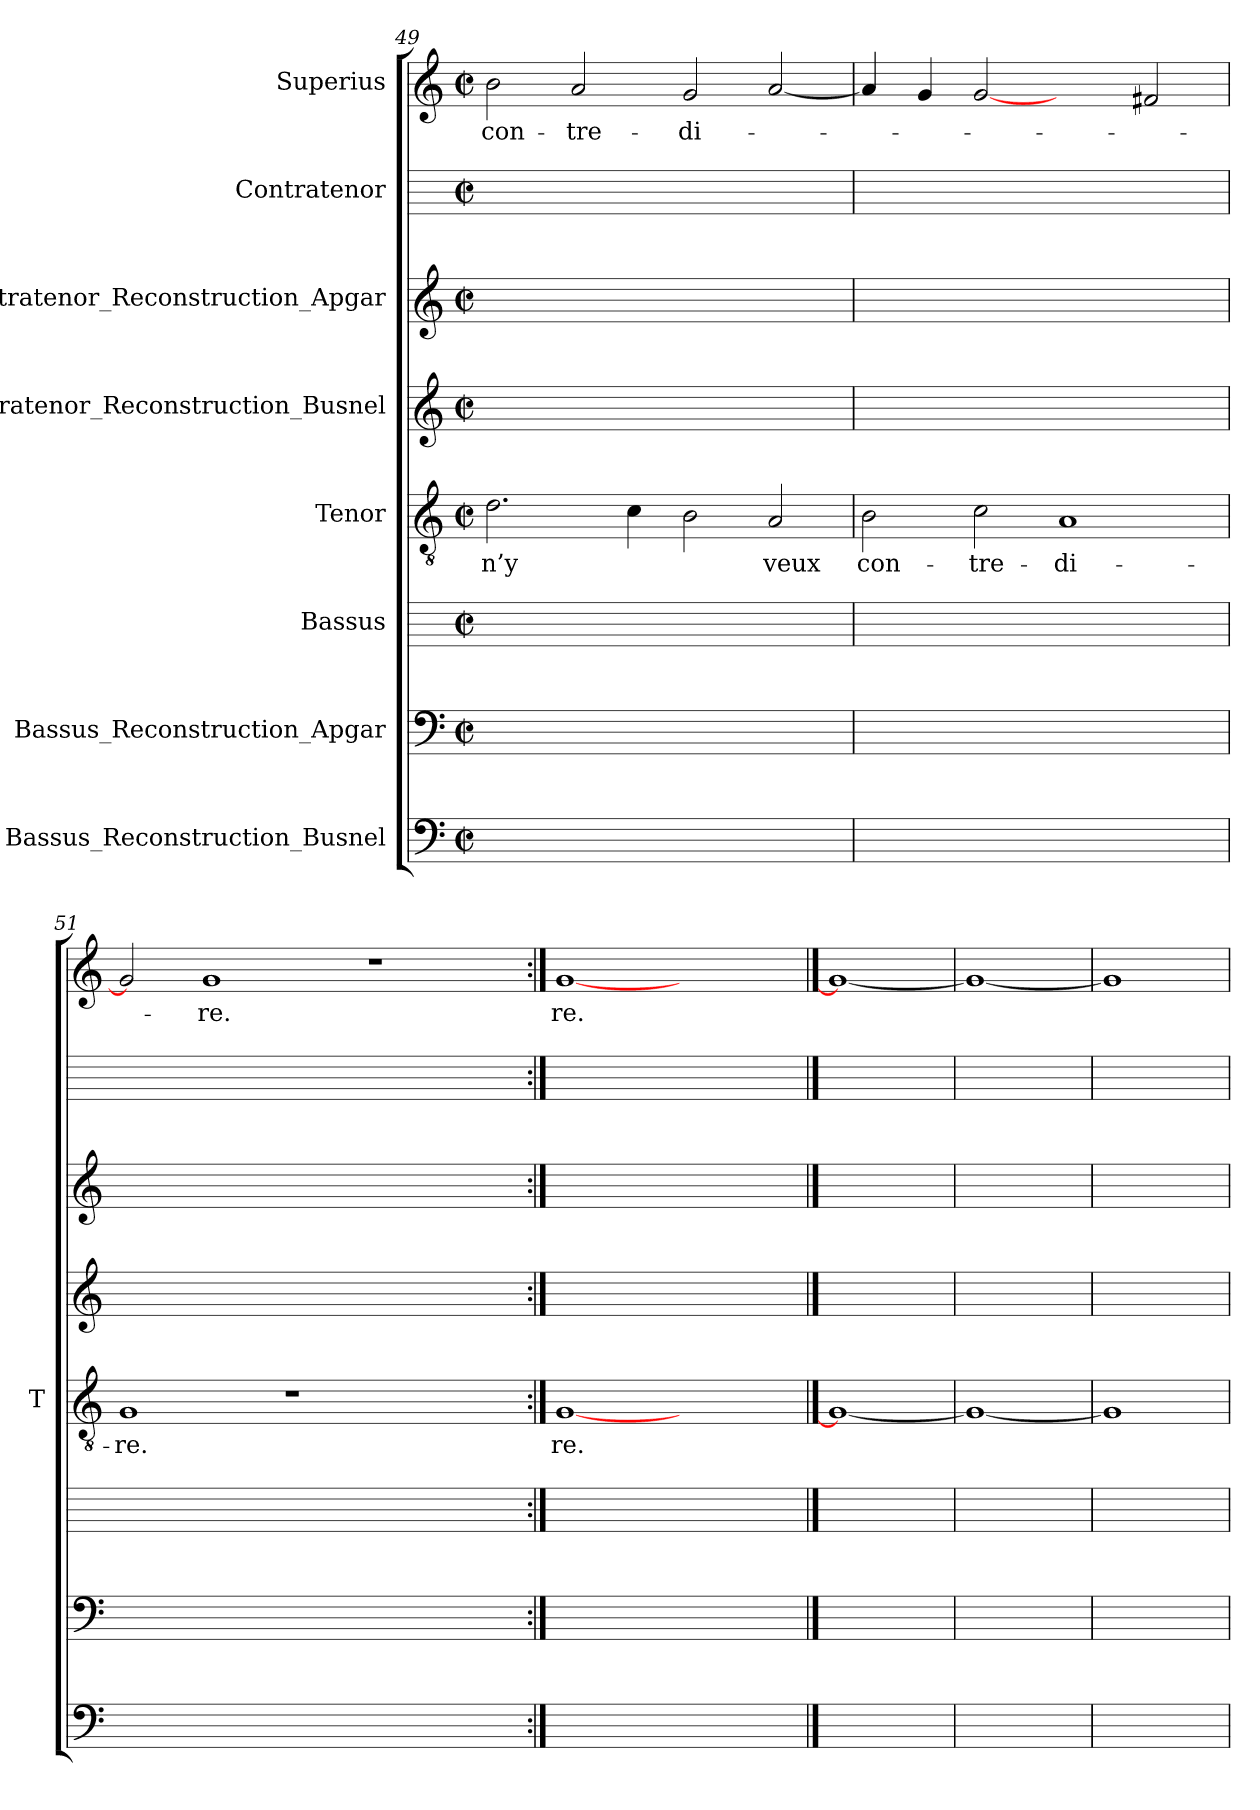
**kern	**kern	**kern	**kern	**text	**kern	**kern	**kern	**kern	**text
*part8	*part7	*part6	*part5	*part5	*part4	*part3	*part2	*part1	*part1
*staff8	*staff7	*staff6	*staff5	*staff5	*staff4	*staff3	*staff2	*staff1	*staff1
*I"Bassus_Reconstruction_Busnel	*I"Bassus_Reconstruction_Apgar	*I"Bassus	*I"Tenor	*	*I"Contratenor_Reconstruction_Busnel	*I"Contratenor_Reconstruction_Apgar	*I"Contratenor	*I"Superius	*
*	*	*	*I'T	*	*	*	*	*	*
*clefF4	*clefF4	*	*clefGv2	*	*clefG2	*clefG2	*	*clefG2	*
*k[]	*k[]	*	*k[]	*	*k[]	*k[]	*	*k[]	*
*C:	*C:	*	*C:	*	*C:	*C:	*	*C:	*
*M2/2	*M2/2	*M2/2	*M2/2	*	*M2/2	*M2/2	*M2/2	*M2/2	*
*met(c|)	*met(c|)	*met(c|)	*met(c|)	*	*met(c|)	*met(c|)	*met(c|)	*met(c|)	*
=49	=49	=49	=49	=49	=49	=49	=49	=49	=49
1ryy	1ryy	1ryy	2.d	-n’y	1ryy	1ryy	1ryy	2b	con-
.	.	.	.	.	.	.	.	2a	tre-
.	.	.	4c	.	.	.	.	.	.
1ryy	1ryy	1ryy	2B	.	1ryy	1ryy	1ryy	2g	di-
.	.	.	2A	-veux	.	.	.	[2a	.
=50	=50	=50	=50	=50	=50	=50	=50	=50	=50
1ryy	1ryy	1ryy	2B	con-	1ryy	1ryy	1ryy	4a]	.
.	.	.	.	.	.	.	.	4g	.
.	.	.	2c	tre-	.	.	.	[2g	.
1ryy	1ryy	1ryy	1A	di-	1ryy	1ryy	1ryy	2ryy	.
.	.	.	.	.	.	.	.	2f#X	.
=51	=51	=51	=51	=51	=51	=51	=51	=51	=51
1ryy	1ryy	1ryy	1G	-re.	1ryy	1ryy	1ryy	2g]	.
.	.	.	.	.	.	.	.	1g	-re.
1ryy	1ryy	1ryy	1r	.	1ryy	1ryy	1ryy	.	.
.	.	.	.	.	.	.	.	1r	.
2ryy	2ryy	2ryy	2ryy	.	2ryy	2ryy	2ryy	.	.
=52:|!	=52:|!	=52:|!	=52:|!	=52:|!	=52:|!	=52:|!	=52:|!	=52:|!	=52:|!
1ryy	1ryy	1ryy	[1G	-re.	1ryy	1ryy	1ryy	[1g	-re.
1ryy	1ryy	1ryy	1ryy	.	1ryy	1ryy	1ryy	1ryy	.
==53	==53	==53	==53	==53	==53	==53	==53	==53	==53
1ryy	1ryy	1ryy	1G_	.	1ryy	1ryy	1ryy	1g_	.
=54	=54	=54	=54	=54	=54	=54	=54	=54	=54
1ryy	1ryy	1ryy	1G_	.	1ryy	1ryy	1ryy	1g_	.
=55	=55	=55	=55	=55	=55	=55	=55	=55	=55
1ryy	1ryy	1ryy	1G]	.	1ryy	1ryy	1ryy	1g]	.
=	=	=	=	=	=	=	=	=	=
*-	*-	*-	*-	*-	*-	*-	*-	*-	*-
